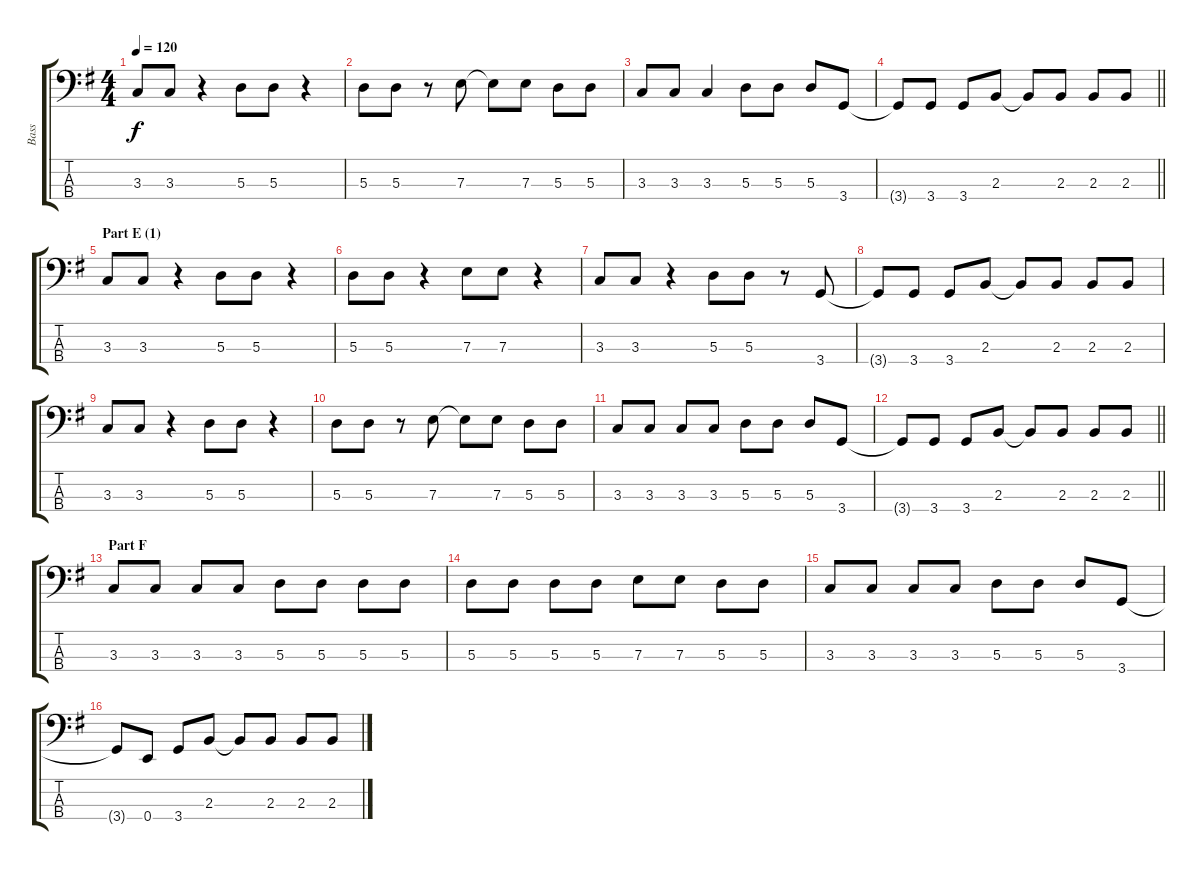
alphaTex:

\track ("Bass" "Bass") {instrument electricbasspick}
\staff {score tabs}
\tuning (G2 D2 A1 E1) {hide}
\ts (4 4)
\tempo 120
\clef f4
\ks g
3.3.8{dy f} 3.3.8 r.4 5.3.8 5.3.8 r.4 |
5.3.8 5.3.8 r.8 7.3.8 7.3{t}.8 7.3.8 5.3.8 5.3.8 |
3.3.8 3.3.8 3.3.4 5.3.8 5.3.8 5.3.8 3.4.8 |
\barLineRight lightlight
3.4{t}.8 3.4.8 3.4.8 2.3.8 2.3{t}.8 2.3.8 2.3.8 2.3.8 |
\section ("" "Part E (1)")
3.3.8 3.3.8 r.4 5.3.8 5.3.8 r.4 |
5.3.8 5.3.8 r.4 7.3.8 7.3.8 r.4 |
3.3.8 3.3.8 r.4 5.3.8 5.3.8 r.8 3.4.8 |
3.4{t}.8 3.4.8 3.4.8 2.3.8 2.3{t}.8 2.3.8 2.3.8 2.3.8 |
3.3.8 3.3.8 r.4 5.3.8 5.3.8 r.4 |
5.3.8 5.3.8 r.8 7.3.8 7.3{t}.8 7.3.8 5.3.8 5.3.8 |
3.3.8 3.3.8 3.3.8 3.3.8 5.3.8 5.3.8 5.3.8 3.4.8 |
\barLineRight lightlight
3.4{t}.8 3.4.8 3.4.8 2.3.8 2.3{t}.8 2.3.8 2.3.8 2.3.8 |
\section ("" "Part F")
3.3.8 3.3.8 3.3.8 3.3.8 5.3.8 5.3.8 5.3.8 5.3.8 |
5.3.8 5.3.8 5.3.8 5.3.8 7.3.8 7.3.8 5.3.8 5.3.8 |
3.3.8 3.3.8 3.3.8 3.3.8 5.3.8 5.3.8 5.3.8 3.4.8 |
3.4{t}.8 0.4.8 3.4.8 2.3.8 2.3{t}.8 2.3.8 2.3.8 2.3.8
